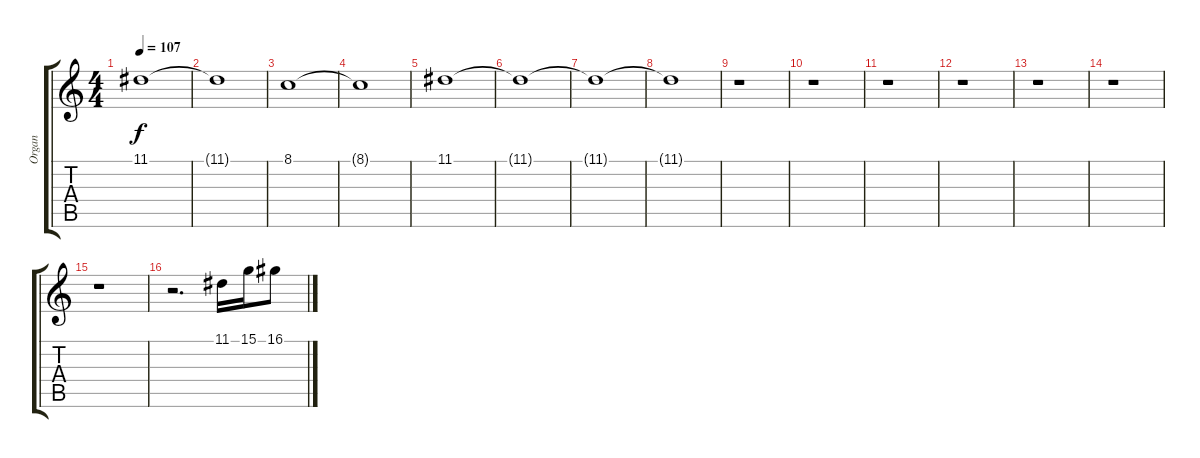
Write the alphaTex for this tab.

\track ("Organ" "Organ") {instrument rockorgan}
\staff {score tabs}
\tuning (E4 B3 G3 D3 A2 E2) {hide}
\ts (4 4)
\tempo 107
\clef g2
\ks c
11.1.1{dy f} |
11.1{t}.1 |
8.1.1 |
8.1{t}.1 |
11.1.1 |
11.1{t}.1 |
11.1{t}.1 |
11.1{t}.1 |
r.1 |
r.1 |
r.1 |
r.1 |
r.1 |
r.1 |
r.1 |
r.2{d} 11.1.16 15.1.16 16.1.8
